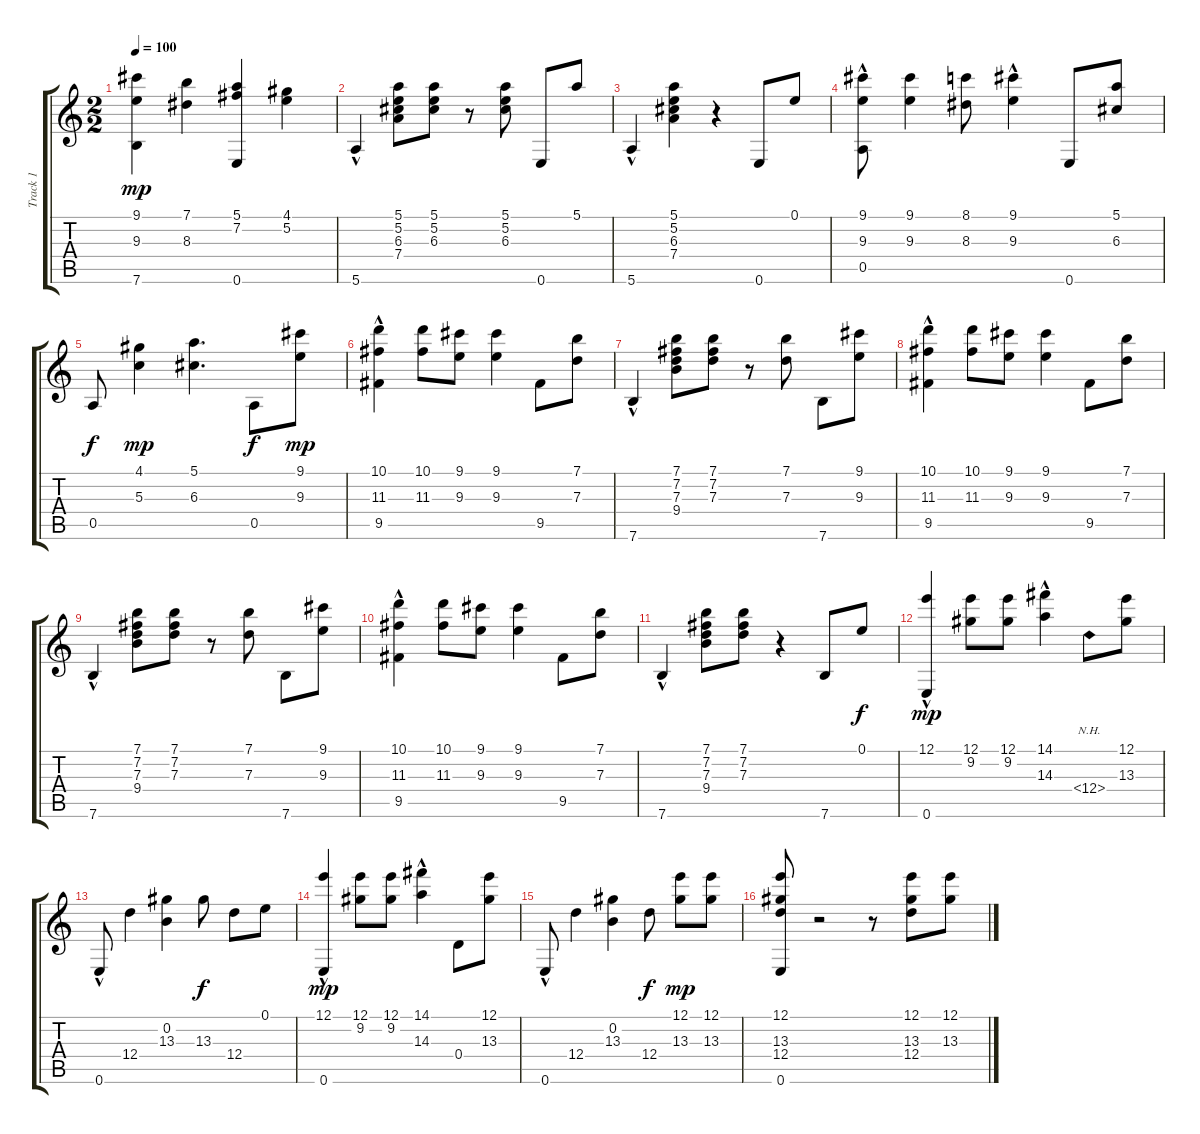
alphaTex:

\track ("Track 1" "Track 1") {instrument acousticguitarnylon}
\staff {score tabs}
\tuning (E4 B3 G3 D3 A2 E2) {hide}
\ts (2 2)
\tempo 100
\clef g2
\ks c
(9.1 9.3 7.6).4{dy mp} (7.1 8.3).4 (5.1 7.2 0.6).4 (4.1 5.2).4 |
5.6{hac}.4 (5.1 5.2 6.3 7.4).8 (5.1 5.2 6.3).8 r.8 (5.1 5.2 6.3).8 0.6.8 5.1.8 |
5.6{hac}.4 (5.1 5.2 6.3 7.4).4 r.4 0.6.8 0.1.8 |
(9.1 9.3 0.5{hac}).8 (9.1 9.3).4 (8.1 8.3).8 (9.1{hac} 9.3{hac}).4 0.6.8 (5.1 6.3).8 |
0.5.8{dy f} (4.1 5.3).4{dy mp} (5.1 6.3).4{d} 0.5.8{dy f} (9.1 9.3).8{dy mp} |
(10.1 11.3 9.5{hac}).4 (10.1 11.3).8 (9.1 9.3).8 (9.1 9.3).4 9.5.8 (7.1 7.3).8 |
7.6{hac}.4 (7.1 7.2 7.3 9.4).8 (7.1 7.2 7.3).8 r.8 (7.1 7.3).8 7.6.8 (9.1 9.3).8 |
(10.1 11.3 9.5{hac}).4 (10.1 11.3).8 (9.1 9.3).8 (9.1 9.3).4 9.5.8 (7.1 7.3).8 |
7.6{hac}.4 (7.1 7.2 7.3 9.4).8 (7.1 7.2 7.3).8 r.8 (7.1 7.3).8 7.6.8 (9.1 9.3).8 |
(10.1 11.3 9.5{hac}).4 (10.1 11.3).8 (9.1 9.3).8 (9.1 9.3).4 9.5.8 (7.1 7.3).8 |
7.6{hac}.4 (7.1 7.2 7.3 9.4).8 (7.1 7.2 7.3).8 r.4 7.6.8 0.1.8{dy f} |
(12.1 0.6{hac}).4{dy mp} (12.1 9.2).8 (12.1 9.2).8 (14.1{hac} 14.3{hac}).4 12.4{nh}.8 (12.1 13.3).8 |
0.6{hac}.8 12.4.4 (0.2 13.3).4 13.3.8{dy f} 12.4.8 0.1.8 |
(12.1 0.6{hac}).4{dy mp} (12.1 9.2).8 (12.1 9.2).8 (14.1{hac} 14.3{hac}).4 0.4.8 (12.1 13.3).8 |
0.6{hac}.8 12.4.4 (0.2 13.3).4 12.4.8{dy f} (12.1 13.3).8{dy mp} (12.1 13.3).8 |
(12.1 13.3 12.4 0.6).8 r.2 r.8 (12.1 13.3 12.4).8 (12.1 13.3).8
